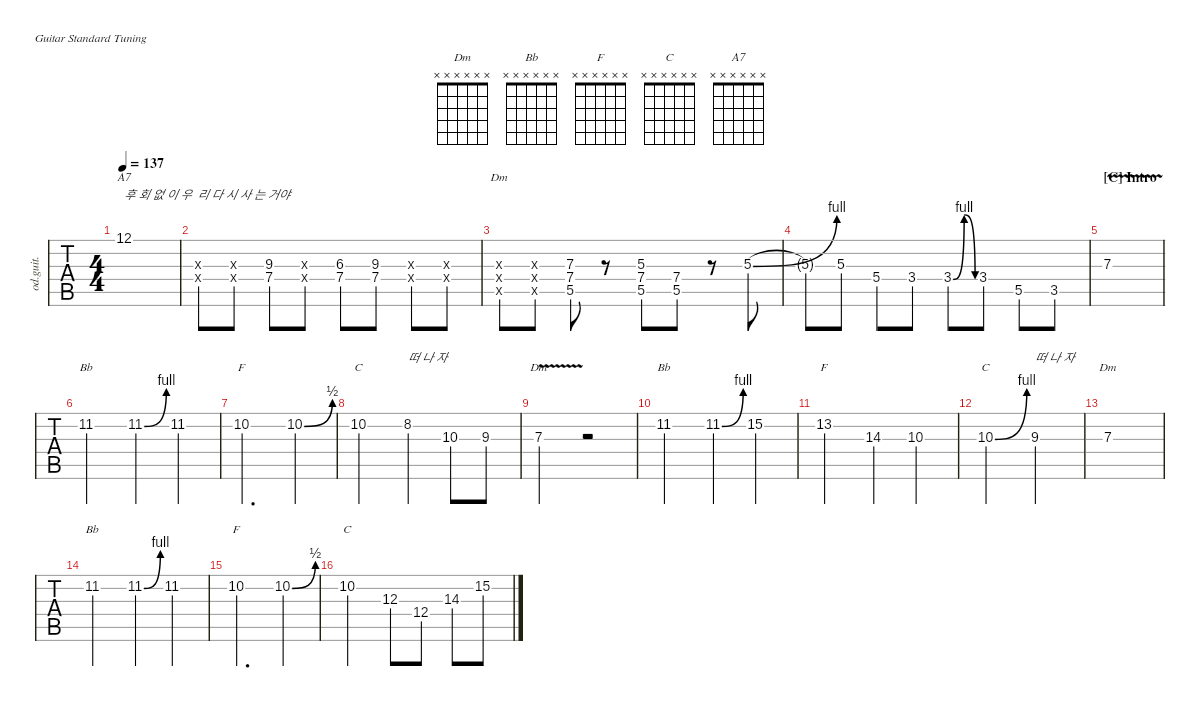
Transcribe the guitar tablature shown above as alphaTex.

\defaultSystemsLayout 4
\hideDynamics
\bracketExtendMode nobrackets
\track ("Guitar1" "od.guit.") {defaultSystemsLayout 4 instrument overdrivenguitar}
\staff {tabs}
\tuning (E4 B3 G3 D3 A2 E2)
\chord ("Dm" x x x x x x)
\chord ("Bb" x x x x x x)
\chord ("F" x x x x x x)
\chord ("C" x x x x x x)
\chord ("A7" x x x x x x)
\ts (4 4)
\tempo 137
\clef g2
\ks f
12.1{acc forcenatural}.1{ch "A7" txt "후 회 없 이 우  리 다 시 사 는 거야" dy mf} |
(9.3{x acc forcenatural} 7.4{x acc forcenatural}).8 (9.3{x acc forcenatural} 7.4{x acc forcenatural}).8 (9.3{acc forcenatural} 7.4{acc forcenatural}).8 (9.3{x acc forcenatural} 7.4{x acc forcenatural}).8 (6.3{acc b} 7.4{acc forcenatural}).8 (9.3{acc forcenatural} 7.4{acc forcenatural}).8 (9.3{x acc forcenatural} 7.4{x acc forcenatural}).8 (9.3{x acc forcenatural} 7.4{x acc forcenatural}).8 |
(5.5{x acc forcenatural} 7.4{x acc forcenatural} 7.3{x acc forcenatural}).8{ch "Dm"} (5.5{x acc forcenatural} 7.4{x acc forcenatural} 7.3{x acc forcenatural}).8 (5.5{acc forcenatural} 7.4{acc forcenatural} 7.3{acc forcenatural}).8 r.8 (5.5{acc forcenatural} 7.4{acc forcenatural} 5.3{acc forcenatural}).8 (5.5{acc forcenatural} 7.4{acc forcenatural}).8 r.8 5.3{be (bend 0 0 15 4) acc forcenatural}.8 |
5.3{t}.8 5.3{acc forcenatural}.8 5.4{acc forcenatural}.8 3.4{acc forcenatural}.8 3.4{be (bendrelease 0 0 3.5999999999999996 4 20.4 4 30 0) acc forcenatural}.8 3.4{acc forcenatural}.8 5.5{acc forcenatural}.8 3.5{acc forcenatural}.8 |
\section ("C" "Intro")
7.3{v acc forcenatural}.1 |
11.2{acc b}.2{ch "Bb"} 11.2{be (bend 0 0 15 4) acc b}.4 11.2{acc b}.4 |
10.2{acc forcenatural}.2{d ch "F"} 10.2{be (bend 0 0 15 2) acc forcenatural}.4 |
10.2{acc forcenatural}.2{ch "C"} 8.2{acc forcenatural}.4{txt "떠 나 자"} 10.3{acc forcenatural}.8 9.3{acc forcenatural}.8 |
7.3{v acc forcenatural}.2{ch "Dm"} r.2 |
11.2{acc b}.2{ch "Bb"} 11.2{be (bend 0 0 15 4) acc b}.4 15.2{acc forcenatural}.4 |
13.2{acc forcenatural}.2{ch "F"} 14.3{acc forcenatural}.4 10.3{acc forcenatural}.4 |
10.3{be (bend 0 0 15 4) acc forcenatural}.2{ch "C"} 9.3{acc forcenatural}.2{txt "떠 나 자"} |
7.3{acc forcenatural}.1{ch "Dm"} |
11.2{acc b}.2{ch "Bb"} 11.2{be (bend 0 0 15 4) acc b}.4 11.2{acc b}.4 |
10.2{acc forcenatural}.2{d ch "F"} 10.2{be (bend 0 0 14.399999999999999 2) acc forcenatural}.4 |
10.2{acc forcenatural}.2{ch "C"} 12.3{acc forcenatural}.8 12.4{acc forcenatural}.8 14.3{acc forcenatural}.8 15.2{acc forcenatural}.8
